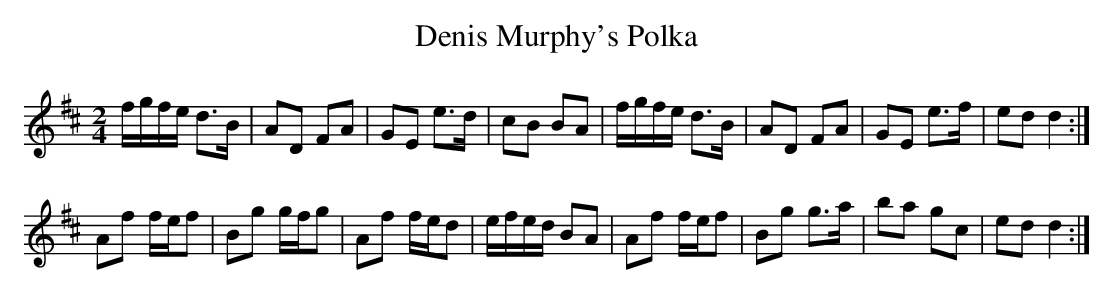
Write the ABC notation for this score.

X:1
T:Denis Murphy's Polka
M:2/4
L:1/8
K:D
f/g/f/e/ d>B|AD FA|GE e>d|cB BA|\
f/g/f/e/ d>B| AD FA|GE e>f|ed d2 :|
Af f/e/f|Bg g/f/g|Af f/e/d| e/f/e/d/ BA|\
Af f/e/f|Bg g>a|ba gc|ed d2 :|
